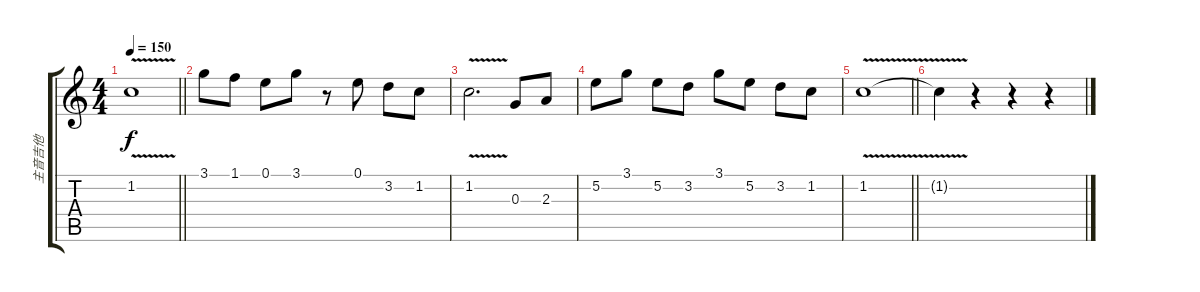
\track ("主音吉他" "主音吉他") {instrument distortionguitar}
\staff {score tabs}
\tuning (E4 B3 G3 D3 A2 E2) {hide}
\ts (4 4)
\tempo 150
\clef g2
\barLineRight lightlight
\ks c
1.2{v}.1{dy f} |
3.1.8 1.1.8 0.1.8 3.1.8 r.8 0.1.8 3.2.8 1.2.8{txt ""} |
1.2{v}.2{d} 0.3.8 2.3.8 |
5.2.8 3.1.8 5.2.8 3.2.8 3.1.8 5.2.8 3.2.8 1.2.8 |
\barLineRight lightlight
1.2{v}.1{volume 6 instrument distortionguitar} |
1.2{t}.4 r.4 r.4 r.4
